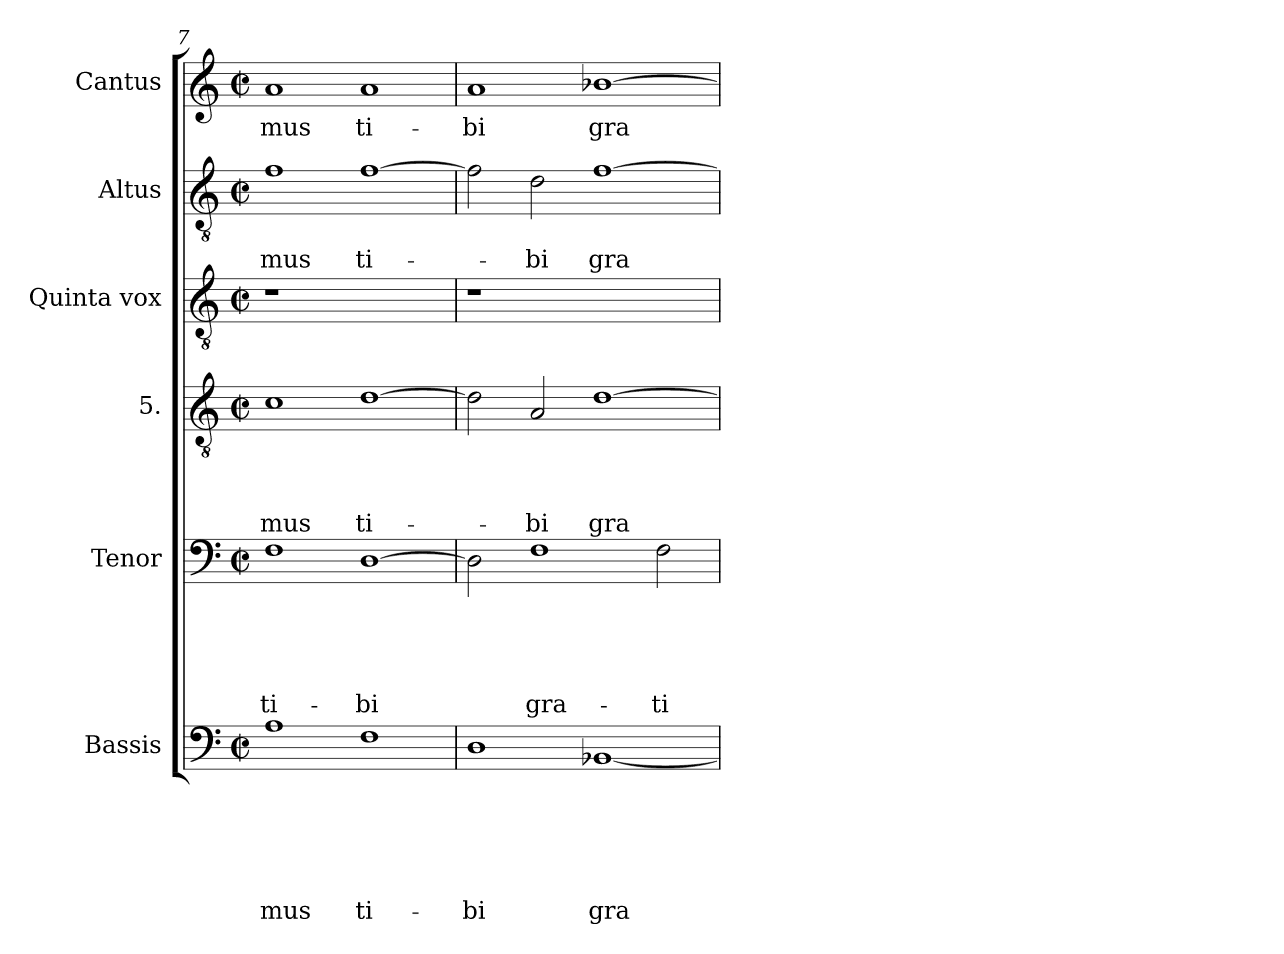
**kern	**text	**text	**text	**text	**text	**text	**kern	**text	**text	**text	**text	**text	**kern	**text	**text	**text	**text	**kern	**kern	**text	**text	**kern	**text
*part6	*part6	*part6	*part6	*part6	*part6	*part6	*part5	*part5	*part5	*part5	*part5	*part5	*part4	*part4	*part4	*part4	*part4	*part3	*part2	*part2	*part2	*part1	*part1
*staff6	*staff6	*staff6	*staff6	*staff6	*staff6	*staff6	*staff5	*staff5	*staff5	*staff5	*staff5	*staff5	*staff4	*staff4	*staff4	*staff4	*staff4	*staff3	*staff2	*staff2	*staff2	*staff1	*staff1
*I"Bassis	*	*	*	*	*	*	*I"Tenor	*	*	*	*	*	*I"5.	*	*	*	*	*I"Quinta vox	*I"Altus	*	*	*I"Cantus	*
*I'B.	*	*	*	*	*	*	*I'T.	*	*	*	*	*	*	*	*	*	*	*	*I'A.	*	*	*I'C.	*
*clefF4	*	*	*	*	*	*	*clefF4	*	*	*	*	*	*clefGv2	*	*	*	*	*clefGv2	*clefGv2	*	*	*clefG2	*
*k[]	*	*	*	*	*	*	*k[]	*	*	*	*	*	*k[]	*	*	*	*	*k[]	*k[]	*	*	*k[]	*
*C:	*	*	*	*	*	*	*C:	*	*	*	*	*	*C:	*	*	*	*	*C:	*C:	*	*	*C:	*
*M2/2	*	*	*	*	*	*	*M2/2	*	*	*	*	*	*M2/2	*	*	*	*	*M2/2	*M2/2	*	*	*M2/2	*
*met(c|)	*	*	*	*	*	*	*met(c|)	*	*	*	*	*	*met(c|)	*	*	*	*	*met(c|)	*met(c|)	*	*	*met(c|)	*
=7	=7	=7	=7	=7	=7	=7	=7	=7	=7	=7	=7	=7	=7	=7	=7	=7	=7	=7	=7	=7	=7	=7	=7
!	!	!	!	!	!	!LO:LY:b	!	!	!	!	!	!LO:LY:b	!	!	!	!	!LO:LY:b	!	!	!	!LO:LY:b	!	!LO:LY:b
1A	.	.	.	.	.	-mus	1F	.	.	.	.	ti-	1c	.	.	.	-mus	1r	1f	.	-mus	1a	-mus
!	!	!	!	!	!	!LO:LY:b	!	!	!	!	!	!LO:LY:b	!	!	!	!	!LO:LY:b	!	!	!	!LO:LY:b	!	!LO:LY:b
1F	.	.	.	.	.	ti-	[>1D	.	.	.	.	-bi	[>1d	.	.	.	ti-	1ryy	[>1f	.	ti-	1a	ti-
=8	=8	=8	=8	=8	=8	=8	=8	=8	=8	=8	=8	=8	=8	=8	=8	=8	=8	=8	=8	=8	=8	=8	=8
!	!	!	!	!	!	!LO:LY:b	!	!	!	!	!	!	!	!	!	!	!	!	!	!	!	!	!LO:LY:b
1D	.	.	.	.	.	-bi	2D\]	.	.	.	.	.	2d\]	.	.	.	.	1r	2f\]	.	.	1a	-bi
!	!	!	!	!	!	!	!	!	!	!	!	!LO:LY:b	!	!	!	!	!LO:LY:b	!	!	!	!LO:LY:b	!	!
.	.	.	.	.	.	.	1F	.	.	.	.	gra-	2A/	.	.	.	-bi	.	2d\	.	-bi	.	.
!	!	!	!	!	!	!LO:LY:b	!	!	!	!	!	!	!	!	!	!	!LO:LY:b	!	!	!	!LO:LY:b	!	!LO:LY:b
[<1BB-X	.	.	.	.	.	gra-	.	.	.	.	.	.	[>1d	.	.	.	gra-	1ryy	[>1f	.	gra-	[>1b-X	gra-
!	!	!	!	!	!	!	!	!	!	!	!	!LO:LY:b	!	!	!	!	!	!	!	!	!	!	!
.	.	.	.	.	.	.	2F\	.	.	.	.	-ti-	.	.	.	.	.	.	.	.	.	.	.
=	=	=	=	=	=	=	=	=	=	=	=	=	=	=	=	=	=	=	=	=	=	=	=
*-	*-	*-	*-	*-	*-	*-	*-	*-	*-	*-	*-	*-	*-	*-	*-	*-	*-	*-	*-	*-	*-	*-	*-
